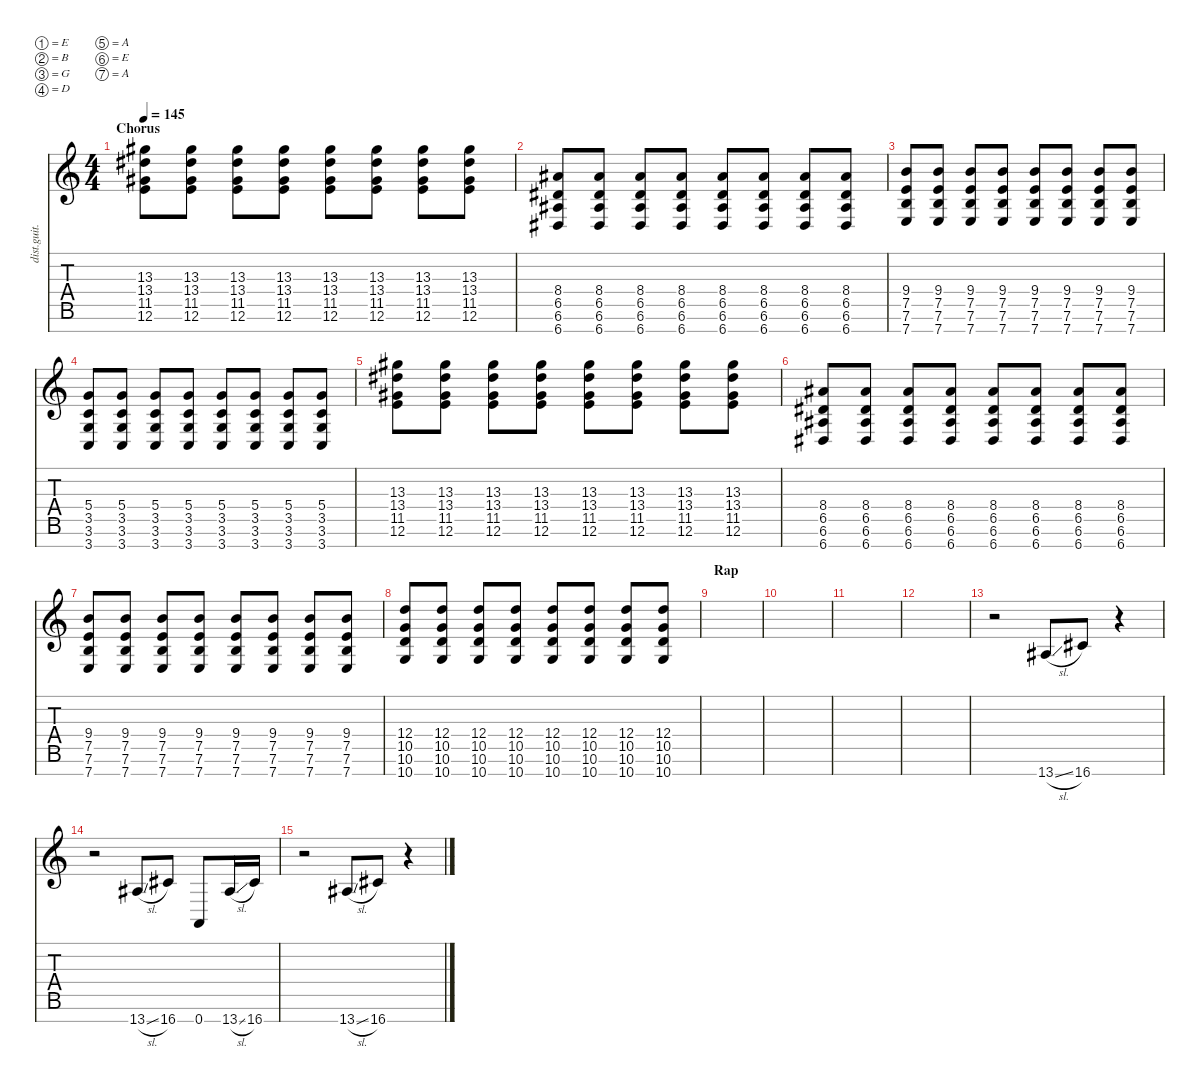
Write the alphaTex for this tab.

\defaultSystemsLayout 4
\hideDynamics
\bracketExtendMode nobrackets
\track ("Distortion Guitar - Zoli" "dist.guit.") {instrument distortionguitar}
\staff {score tabs}
\tuning (E4 B3 G3 D3 A2 E2 A1)
\ts (4 4)
\section ("" "Chorus")
\tempo 145
\clef g2
\ks c
(12.6 11.5{acc #} 13.4{acc #} 13.3{acc #}).8{dy mf beam Down} (12.6 11.5{acc #} 13.4{acc #} 13.3{acc #}).8{beam Down} (12.6 11.5{acc #} 13.4{acc #} 13.3{acc #}).8{beam Down} (12.6 11.5{acc #} 13.4{acc #} 13.3{acc #}).8{beam Down} (12.6 11.5{acc #} 13.4{acc #} 13.3{acc #}).8{beam Down} (12.6 11.5{acc #} 13.4{acc #} 13.3{acc #}).8{beam Down} (12.6 11.5{acc #} 13.4{acc #} 13.3{acc #}).8{beam Down} (12.6 11.5{acc #} 13.4{acc #} 13.3{acc #}).8{beam Down} |
(6.7{acc #} 6.6{acc #} 6.5{acc #} 8.4{acc #}).8{beam Up} (6.7{acc #} 6.6{acc #} 6.5{acc #} 8.4{acc #}).8{beam Up} (6.7{acc #} 6.6{acc #} 6.5{acc #} 8.4{acc #}).8{beam Up} (6.7{acc #} 6.6{acc #} 6.5{acc #} 8.4{acc #}).8{beam Up} (6.7{acc #} 6.6{acc #} 6.5{acc #} 8.4{acc #}).8{beam Up} (6.7{acc #} 6.6{acc #} 6.5{acc #} 8.4{acc #}).8{beam Up} (6.7{acc #} 6.6{acc #} 6.5{acc #} 8.4{acc #}).8{beam Up} (6.7{acc #} 6.6{acc #} 6.5{acc #} 8.4{acc #}).8{beam Up} |
(7.7 7.6 7.5 9.4).8{beam Up} (7.7 7.6 7.5 9.4).8{beam Up} (7.7 7.6 7.5 9.4).8{beam Up} (7.7 7.6 7.5 9.4).8{beam Up} (7.7 7.6 7.5 9.4).8{beam Up} (7.7 7.6 7.5 9.4).8{beam Up} (7.7 7.6 7.5 9.4).8{beam Up} (7.7 7.6 7.5 9.4).8{beam Up} |
(3.7 3.6 3.5 5.4).8{beam Up} (3.7 3.6 3.5 5.4).8{beam Up} (3.7 3.6 3.5 5.4).8{beam Up} (3.7 3.6 3.5 5.4).8{beam Up} (3.7 3.6 3.5 5.4).8{beam Up} (3.7 3.6 3.5 5.4).8{beam Up} (3.7 3.6 3.5 5.4).8{beam Up} (3.7 3.6 3.5 5.4).8{beam Up} |
(12.6 11.5{acc #} 13.4{acc #} 13.3{acc #}).8{beam Down} (12.6 11.5{acc #} 13.4{acc #} 13.3{acc #}).8{beam Down} (12.6 11.5{acc #} 13.4{acc #} 13.3{acc #}).8{beam Down} (12.6 11.5{acc #} 13.4{acc #} 13.3{acc #}).8{beam Down} (12.6 11.5{acc #} 13.4{acc #} 13.3{acc #}).8{beam Down} (12.6 11.5{acc #} 13.4{acc #} 13.3{acc #}).8{beam Down} (12.6 11.5{acc #} 13.4{acc #} 13.3{acc #}).8{beam Down} (12.6 11.5{acc #} 13.4{acc #} 13.3{acc #}).8{beam Down} |
(6.7{acc #} 6.6{acc #} 6.5{acc #} 8.4{acc #}).8{beam Up} (6.7{acc #} 6.6{acc #} 6.5{acc #} 8.4{acc #}).8{beam Up} (6.7{acc #} 6.6{acc #} 6.5{acc #} 8.4{acc #}).8{beam Up} (6.7{acc #} 6.6{acc #} 6.5{acc #} 8.4{acc #}).8{beam Up} (6.7{acc #} 6.6{acc #} 6.5{acc #} 8.4{acc #}).8{beam Up} (6.7{acc #} 6.6{acc #} 6.5{acc #} 8.4{acc #}).8{beam Up} (6.7{acc #} 6.6{acc #} 6.5{acc #} 8.4{acc #}).8{beam Up} (6.7{acc #} 6.6{acc #} 6.5{acc #} 8.4{acc #}).8{beam Up} |
(7.7 7.6 7.5 9.4).8{beam Up} (7.7 7.6 7.5 9.4).8{beam Up} (7.7 7.6 7.5 9.4).8{beam Up} (7.7 7.6 7.5 9.4).8{beam Up} (7.7 7.6 7.5 9.4).8{beam Up} (7.7 7.6 7.5 9.4).8{beam Up} (7.7 7.6 7.5 9.4).8{beam Up} (7.7 7.6 7.5 9.4).8{beam Up} |
(10.7 10.6 10.5 12.4).8{beam Up} (10.7 10.6 10.5 12.4).8{beam Up} (10.7 10.6 10.5 12.4).8{beam Up} (10.7 10.6 10.5 12.4).8{beam Up} (10.7 10.6 10.5 12.4).8{beam Up} (10.7 10.6 10.5 12.4).8{beam Up} (10.7 10.6 10.5 12.4).8{beam Up} (10.7 10.6 10.5 12.4).8{beam Up} |
\section ("" "Rap")
|
|
|
|
r.2{beam Down} 13.7{sl acc #}.8{beam Up} 16.7{acc #}.8{beam Up} r.4{beam Down} |
r.2{beam Down} 13.7{sl acc #}.8{beam Up} 16.7{acc #}.8{beam Up} 0.7.8{beam Up} 13.7{sl acc #}.16{beam Up} 16.7{acc #}.16{beam Up} |
r.2{beam Down} 13.7{sl acc #}.8{beam Up} 16.7{acc #}.8{beam Up} r.4{beam Down}
